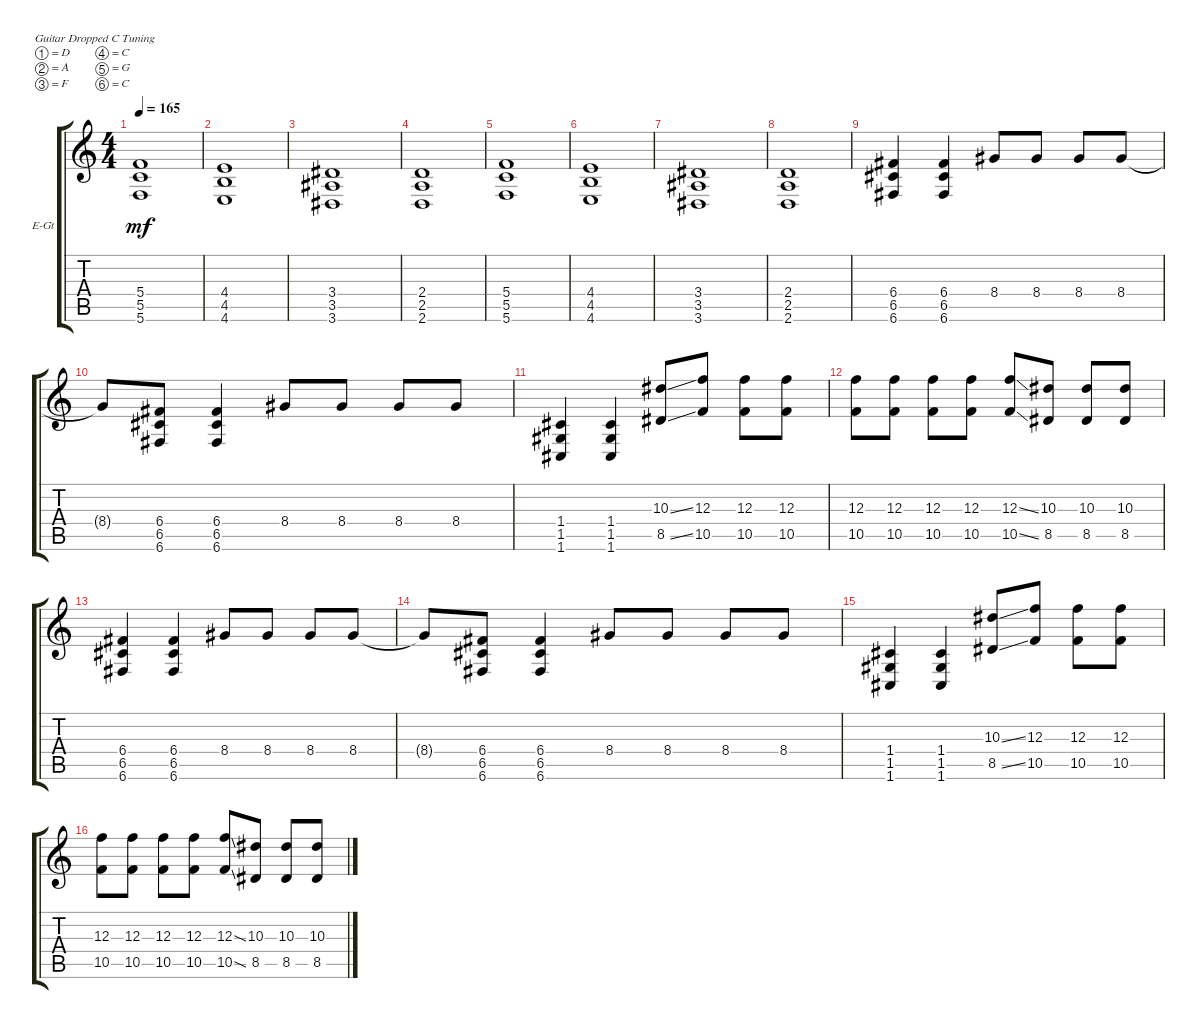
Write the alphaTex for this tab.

\defaultSystemsLayout 4
\bracketExtendMode groupsimilarinstruments
\firstSystemTrackNameOrientation horizontal
\otherSystemsTrackNameOrientation horizontal
\track ("Main Lead Left" "E-Gt") {instrument electricguitarclean}
\staff {score tabs}
\tuning (D4 A3 F3 C3 G2 C2)
\ts (4 4)
\tempo 165
\clef g2
\ks c
(5.6 5.5 5.4).1{dy mf} |
(4.4 4.5 4.6).1 |
(3.6 3.5 3.4).1 |
(2.4 2.5 2.6).1 |
(5.6 5.5 5.4).1 |
(4.4 4.5 4.6).1 |
(3.6 3.5 3.4).1 |
(2.4 2.5 2.6).1 |
(6.6 6.5 6.4).4 (6.4 6.5 6.6).4 8.4.8 8.4.8 8.4.8 8.4.8 |
8.4{t}.8 (6.6 6.5 6.4).8 (6.4 6.5 6.6).4 8.4.8 8.4.8 8.4.8 8.4.8 |
(1.6 1.5 1.4).4 (1.6 1.5 1.4).4 (8.5{ss} 10.3{ss}).8 (10.5 12.3).8 (10.5 12.3).8 (10.5 12.3).8 |
(10.5 12.3).8 (10.5 12.3).8 (10.5 12.3).8 (10.5 12.3).8 (10.5{ss} 12.3{ss}).8 (8.5 10.3).8 (8.5 10.3).8 (8.5 10.3).8 |
(6.6 6.5 6.4).4 (6.4 6.5 6.6).4 8.4.8 8.4.8 8.4.8 8.4.8 |
8.4{t}.8 (6.6 6.5 6.4).8 (6.4 6.5 6.6).4 8.4.8 8.4.8 8.4.8 8.4.8 |
(1.6 1.5 1.4).4 (1.6 1.5 1.4).4 (8.5{ss} 10.3{ss}).8 (10.5 12.3).8 (10.5 12.3).8 (10.5 12.3).8 |
(10.5 12.3).8 (10.5 12.3).8 (10.5 12.3).8 (10.5 12.3).8 (10.5{ss} 12.3{ss}).8 (8.5 10.3).8 (8.5 10.3).8 (8.5 10.3).8
